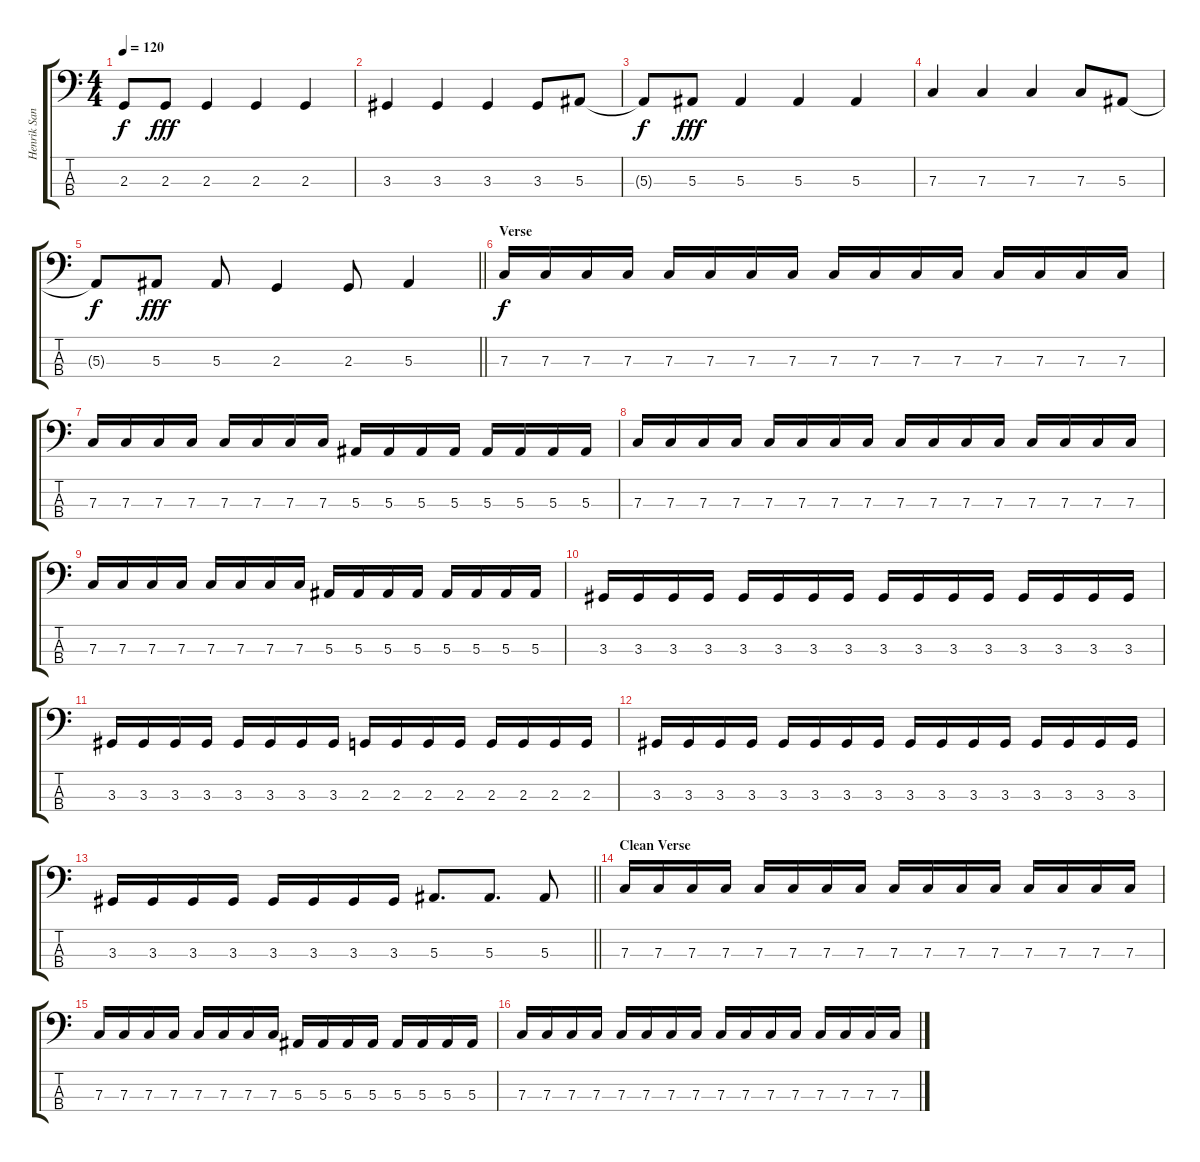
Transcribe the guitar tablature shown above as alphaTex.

\track ("Henrik Sandelin" "Henrik San") {instrument electricbassfinger}
\staff {score tabs}
\tuning (Eb2 Bb1 F1 C1) {hide}
\ts (4 4)
\tempo 120
\clef f4
\ks c
2.3{t}.8{dy f} 2.3.8{dy fff} 2.3.4 2.3.4 2.3.4 |
3.3.4 3.3.4 3.3.4 3.3.8 5.3.8 |
5.3{t}.8{dy f} 5.3.8{dy fff} 5.3.4 5.3.4 5.3.4 |
7.3.4 7.3.4 7.3.4 7.3.8 5.3.8 |
\barLineRight lightlight
5.3{t}.8{dy f} 5.3.8{dy fff} 5.3.8 2.3.4 2.3.8 5.3.4 |
\section ("" "Verse")
7.3.16{dy f} 7.3.16 7.3.16 7.3.16 7.3.16 7.3.16 7.3.16 7.3.16 7.3.16 7.3.16 7.3.16 7.3.16 7.3.16 7.3.16 7.3.16 7.3.16 |
7.3.16 7.3.16 7.3.16 7.3.16 7.3.16 7.3.16 7.3.16 7.3.16 5.3.16 5.3.16 5.3.16 5.3.16 5.3.16 5.3.16 5.3.16 5.3.16 |
7.3.16 7.3.16 7.3.16 7.3.16 7.3.16 7.3.16 7.3.16 7.3.16 7.3.16 7.3.16 7.3.16 7.3.16 7.3.16 7.3.16 7.3.16 7.3.16 |
7.3.16 7.3.16 7.3.16 7.3.16 7.3.16 7.3.16 7.3.16 7.3.16 5.3.16 5.3.16 5.3.16 5.3.16 5.3.16 5.3.16 5.3.16 5.3.16 |
3.3.16 3.3.16 3.3.16 3.3.16 3.3.16 3.3.16 3.3.16 3.3.16 3.3.16 3.3.16 3.3.16 3.3.16 3.3.16 3.3.16 3.3.16 3.3.16 |
3.3.16 3.3.16 3.3.16 3.3.16 3.3.16 3.3.16 3.3.16 3.3.16 2.3.16 2.3.16 2.3.16 2.3.16 2.3.16 2.3.16 2.3.16 2.3.16 |
3.3.16 3.3.16 3.3.16 3.3.16 3.3.16 3.3.16 3.3.16 3.3.16 3.3.16 3.3.16 3.3.16 3.3.16 3.3.16 3.3.16 3.3.16 3.3.16 |
\barLineRight lightlight
3.3.16 3.3.16 3.3.16 3.3.16 3.3.16 3.3.16 3.3.16 3.3.16 5.3.8{d} 5.3.8{d} 5.3.8 |
\section ("" "Clean Verse")
7.3.16 7.3.16 7.3.16 7.3.16 7.3.16 7.3.16 7.3.16 7.3.16 7.3.16 7.3.16 7.3.16 7.3.16 7.3.16 7.3.16 7.3.16 7.3.16 |
7.3.16 7.3.16 7.3.16 7.3.16 7.3.16 7.3.16 7.3.16 7.3.16 5.3.16 5.3.16 5.3.16 5.3.16 5.3.16 5.3.16 5.3.16 5.3.16 |
7.3.16 7.3.16 7.3.16 7.3.16 7.3.16 7.3.16 7.3.16 7.3.16 7.3.16 7.3.16 7.3.16 7.3.16 7.3.16 7.3.16 7.3.16 7.3.16
